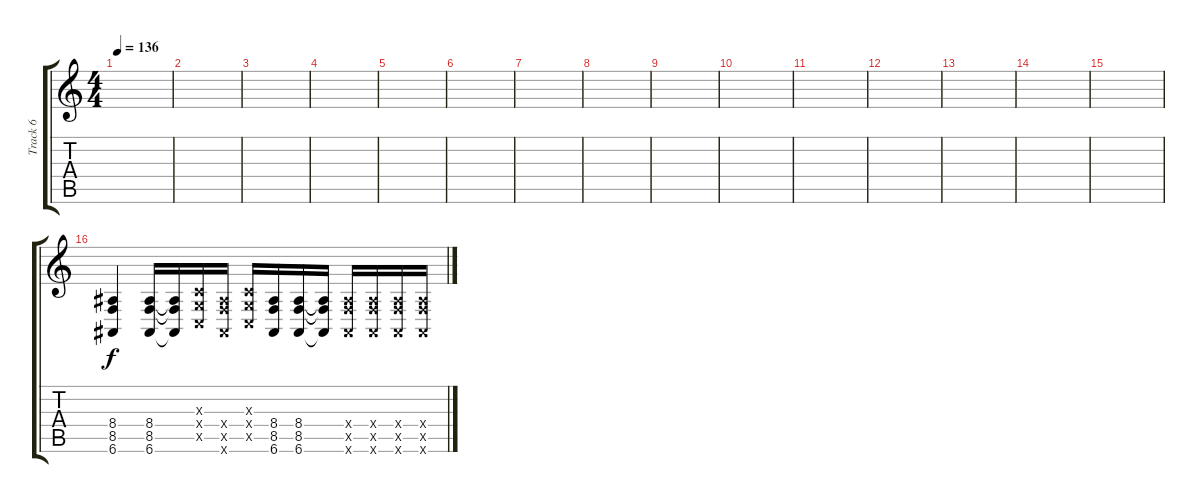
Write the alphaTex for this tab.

\track ("Track 6" "Track 6") {instrument stringensemble1}
\staff {score tabs}
\tuning (E4 B3 G3 D3 A2 E2) {hide}
\ts (4 4)
\tempo 136
\clef g2
\ks c
|
|
|
|
|
|
|
|
|
|
|
|
|
|
|
(8.4 8.5 6.6).4 (8.4 8.5 6.6).16 (8.4{t} 8.5{t} 6.6{t}).16 (5.3{x} 5.4{x} 3.5{x}).16 (8.4{x} 8.5{x} 6.6{x}).16 (5.3{x} 5.4{x} 3.5{x}).16 (8.4 8.5 6.6).16 (8.4 8.5 6.6).16 (8.4{t} 8.5{t} 6.6{t}).16 (8.4{x} 8.5{x} 6.6{x}).16 (8.4{x} 8.5{x} 6.6{x}).16 (8.4{x} 8.5{x} 6.6{x}).16 (8.4{x} 8.5{x} 6.6{x}).16
